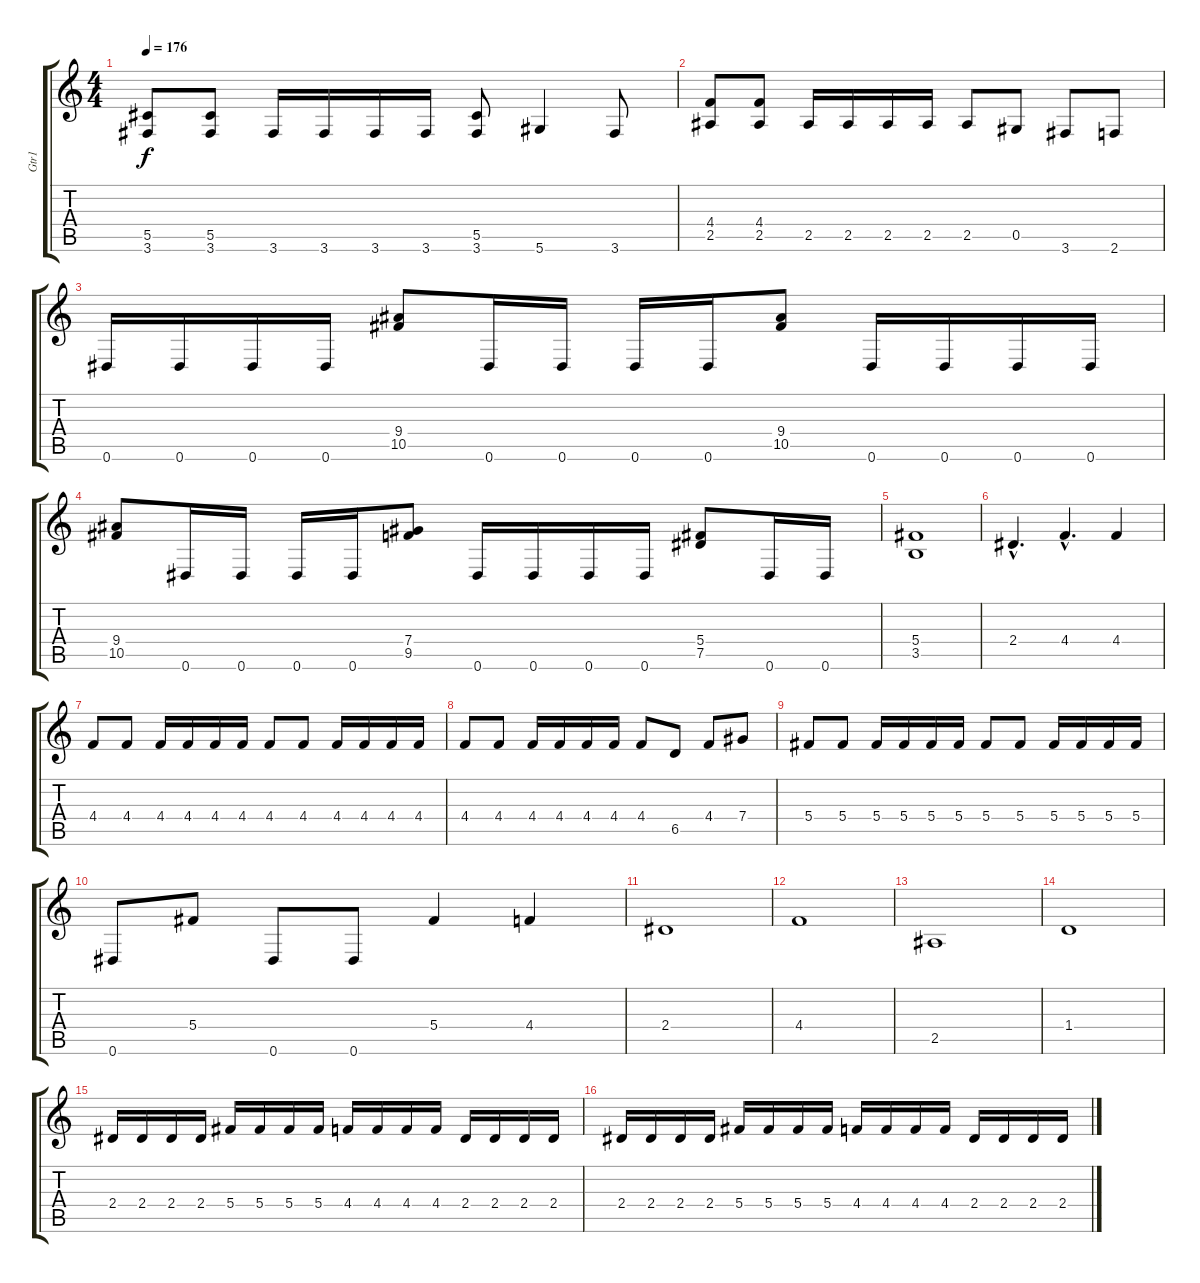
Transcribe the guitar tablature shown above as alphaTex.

\track ("Gtr1" "Gtr1") {instrument overdrivenguitar}
\staff {score tabs}
\tuning (Eb4 Bb3 Gb3 Db3 Ab2 Eb2) {hide}
\ts (4 4)
\tempo 176
\clef g2
\ks c
(5.5 3.6).8{dy f} (5.5 3.6).8 3.6.16 3.6.16 3.6.16 3.6.16 (5.5 3.6).8 5.6.4 3.6.8 |
(4.4 2.5).8 (4.4 2.5).8 2.5.16 2.5.16 2.5.16 2.5.16 2.5.8 0.5.8 3.6.8 2.6.8 |
0.6.16 0.6.16 0.6.16 0.6.16 (9.4 10.5).8 0.6.16 0.6.16 0.6.16 0.6.16 (9.4 10.5).8 0.6.16 0.6.16 0.6.16 0.6.16 |
(9.4 10.5).8 0.6.16 0.6.16 0.6.16 0.6.16 (7.4 9.5).8 0.6.16 0.6.16 0.6.16 0.6.16 (5.4 7.5).8 0.6.16 0.6.16 |
(5.4 3.5).1 |
2.4{hac}.4{d} 4.4{hac}.4{d} 4.4.4 |
4.4.8 4.4.8 4.4.16 4.4.16 4.4.16 4.4.16 4.4.8 4.4.8 4.4.16 4.4.16 4.4.16 4.4.16 |
4.4.8 4.4.8 4.4.16 4.4.16 4.4.16 4.4.16 4.4.8 6.5.8 4.4.8 7.4.8 |
5.4.8 5.4.8 5.4.16 5.4.16 5.4.16 5.4.16 5.4.8 5.4.8 5.4.16 5.4.16 5.4.16 5.4.16 |
0.6.8 5.4.8 0.6.8 0.6.8 5.4.4 4.4.4 |
2.4.1 |
4.4.1 |
2.5.1 |
1.4.1 |
2.4.16 2.4.16 2.4.16 2.4.16 5.4.16 5.4.16 5.4.16 5.4.16 4.4.16 4.4.16 4.4.16 4.4.16 2.4.16 2.4.16 2.4.16 2.4.16 |
2.4.16 2.4.16 2.4.16 2.4.16 5.4.16 5.4.16 5.4.16 5.4.16 4.4.16 4.4.16 4.4.16 4.4.16 2.4.16 2.4.16 2.4.16 2.4.16
